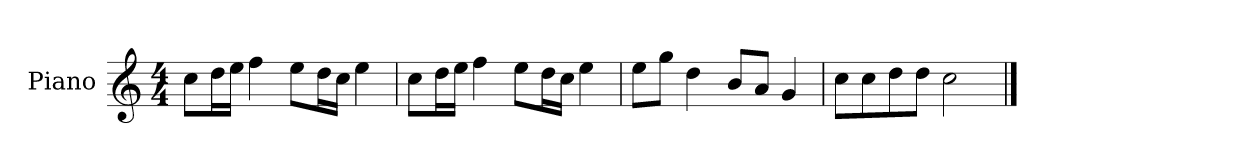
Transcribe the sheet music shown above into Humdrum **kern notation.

**kern
*part1
*staff1
*I"Piano
*I'P-no
*clefG2
*k[]
*M4/4
*MM90
=1
8cc\L
16dd\L
16ee\JJ
4ff\
8ee\L
16dd\L
16cc\JJ
4ee\
=2
8cc\L
16dd\L
16ee\JJ
4ff\
8ee\L
16dd\L
16cc\JJ
4ee\
=3
8ee\L
8gg\J
4dd\
8b/L
8a/J
4g/
=4
8cc\L
8cc\
8dd\
8dd\J
2cc\
==
*-
